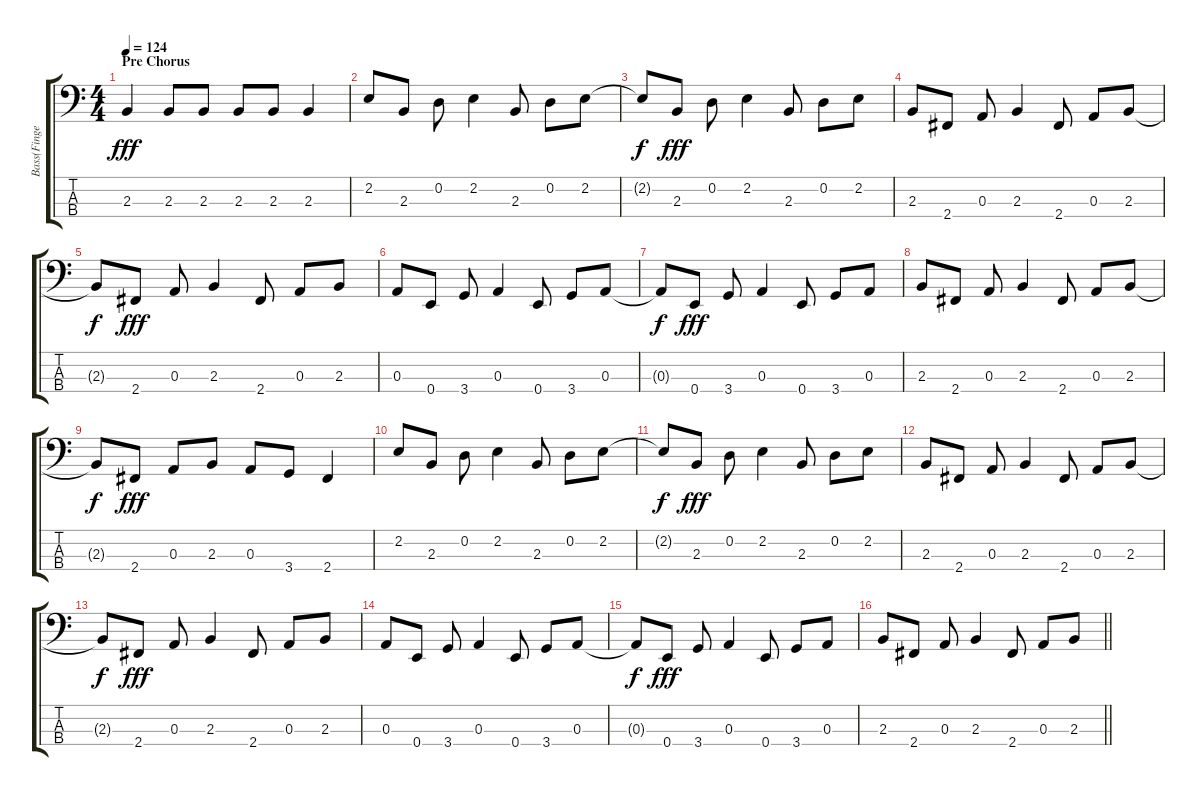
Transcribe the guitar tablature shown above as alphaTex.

\track ("Bass(Finger)" "Bass(Finge") {instrument electricbassfinger}
\staff {score tabs}
\tuning (G2 D2 A1 E1) {hide}
\ts (4 4)
\section ("" "Pre Chorus")
\tempo 124
\clef f4
\ks c
2.3.4{dy fff} 2.3.8 2.3.8 2.3.8 2.3.8 2.3.4 |
2.2.8 2.3.8 0.2.8 2.2.4 2.3.8 0.2.8 2.2.8 |
2.2{t}.8{dy f} 2.3.8{dy fff} 0.2.8 2.2.4 2.3.8 0.2.8 2.2.8 |
2.3.8 2.4.8 0.3.8 2.3.4 2.4.8 0.3.8 2.3.8 |
2.3{t}.8{dy f} 2.4.8{dy fff} 0.3.8 2.3.4 2.4.8 0.3.8 2.3.8 |
0.3.8 0.4.8 3.4.8 0.3.4 0.4.8 3.4.8 0.3.8 |
0.3{t}.8{dy f} 0.4.8{dy fff} 3.4.8 0.3.4 0.4.8 3.4.8 0.3.8 |
2.3.8 2.4.8 0.3.8 2.3.4 2.4.8 0.3.8 2.3.8 |
2.3{t}.8{dy f} 2.4.8{dy fff} 0.3.8 2.3.8 0.3.8 3.4.8 2.4.4 |
2.2.8 2.3.8 0.2.8 2.2.4 2.3.8 0.2.8 2.2.8 |
2.2{t}.8{dy f} 2.3.8{dy fff} 0.2.8 2.2.4 2.3.8 0.2.8 2.2.8 |
2.3.8 2.4.8 0.3.8 2.3.4 2.4.8 0.3.8 2.3.8 |
2.3{t}.8{dy f} 2.4.8{dy fff} 0.3.8 2.3.4 2.4.8 0.3.8 2.3.8 |
0.3.8 0.4.8 3.4.8 0.3.4 0.4.8 3.4.8 0.3.8 |
0.3{t}.8{dy f} 0.4.8{dy fff} 3.4.8 0.3.4 0.4.8 3.4.8 0.3.8 |
\barLineRight lightlight
2.3.8 2.4.8 0.3.8 2.3.4 2.4.8 0.3.8 2.3.8
